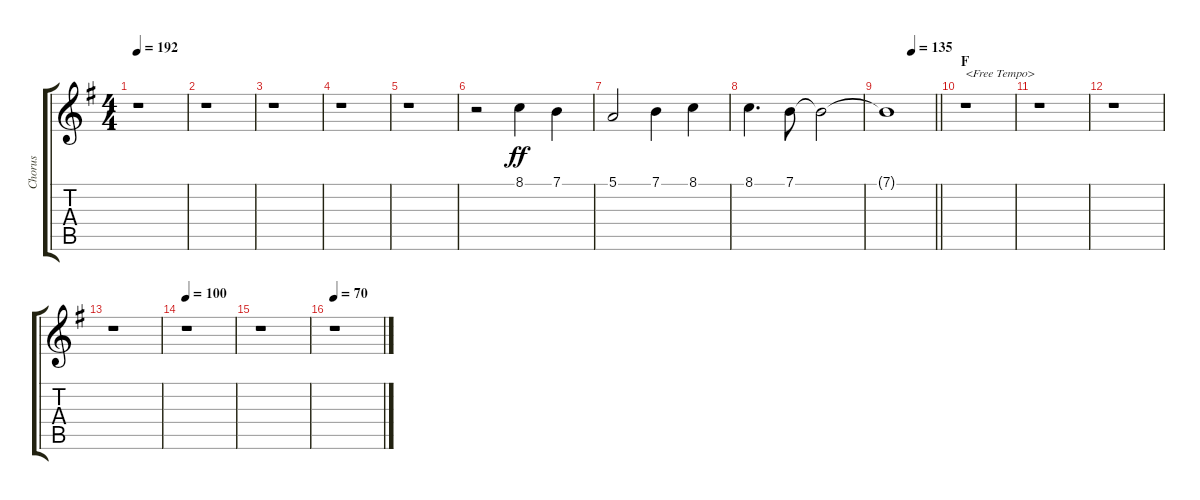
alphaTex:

\track ("Chorus" "Chorus") {instrument voiceoohs}
\staff {score tabs}
\tuning (E4 B3 G3 D3 A2 E2) {hide}
\ts (4 4)
\tempo 192
\clef g2
\ks g
r.1{dy ff} |
r.1 |
r.1 |
r.1 |
r.1 |
r.2 8.1.4 7.1.4 |
5.1.2 7.1.4 8.1.4 |
8.1.4{d} 7.1.8 7.1{t}.2 |
\tempo (135 0.53125)
\barLineRight lightlight
7.1{t}.1 |
\section ("" "F")
r.1{txt "<Free Tempo>"} |
r.1 |
r.1 |
r.1 |
\tempo 100
r.1 |
r.1 |
\tempo 70
r.1
